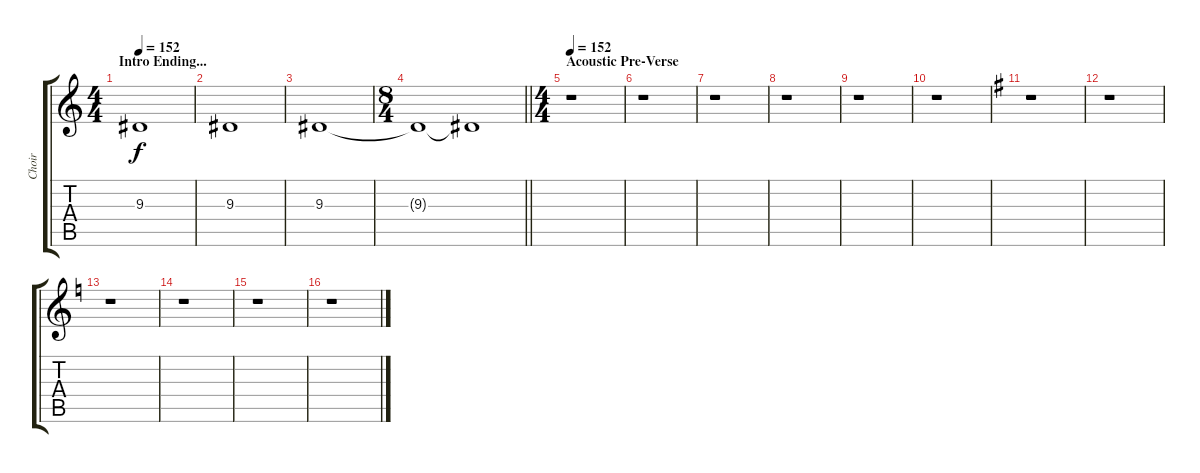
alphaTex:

\track ("Choir" "Choir") {instrument choiraahs}
\staff {score tabs}
\tuning (Eb4 Bb3 Gb3 Db3 Ab2 Eb2) {hide}
\ts (4 4)
\section ("" "Intro Ending...")
\tempo 152
\clef g2
\ks c
9.3.1{dy f} |
9.3.1 |
9.3.1{volume 0} |
\ts (8 4)
\barLineRight lightlight
9.3{t}.1 9.3{t}.1 |
\ts (4 4)
\section ("" "Acoustic Pre-Verse")
\tempo 152
r.1 |
r.1 |
r.1 |
r.1 |
r.1 |
r.1 |
\ks g
r.1 |
r.1 |
\ks c
r.1 |
r.1 |
r.1 |
r.1
